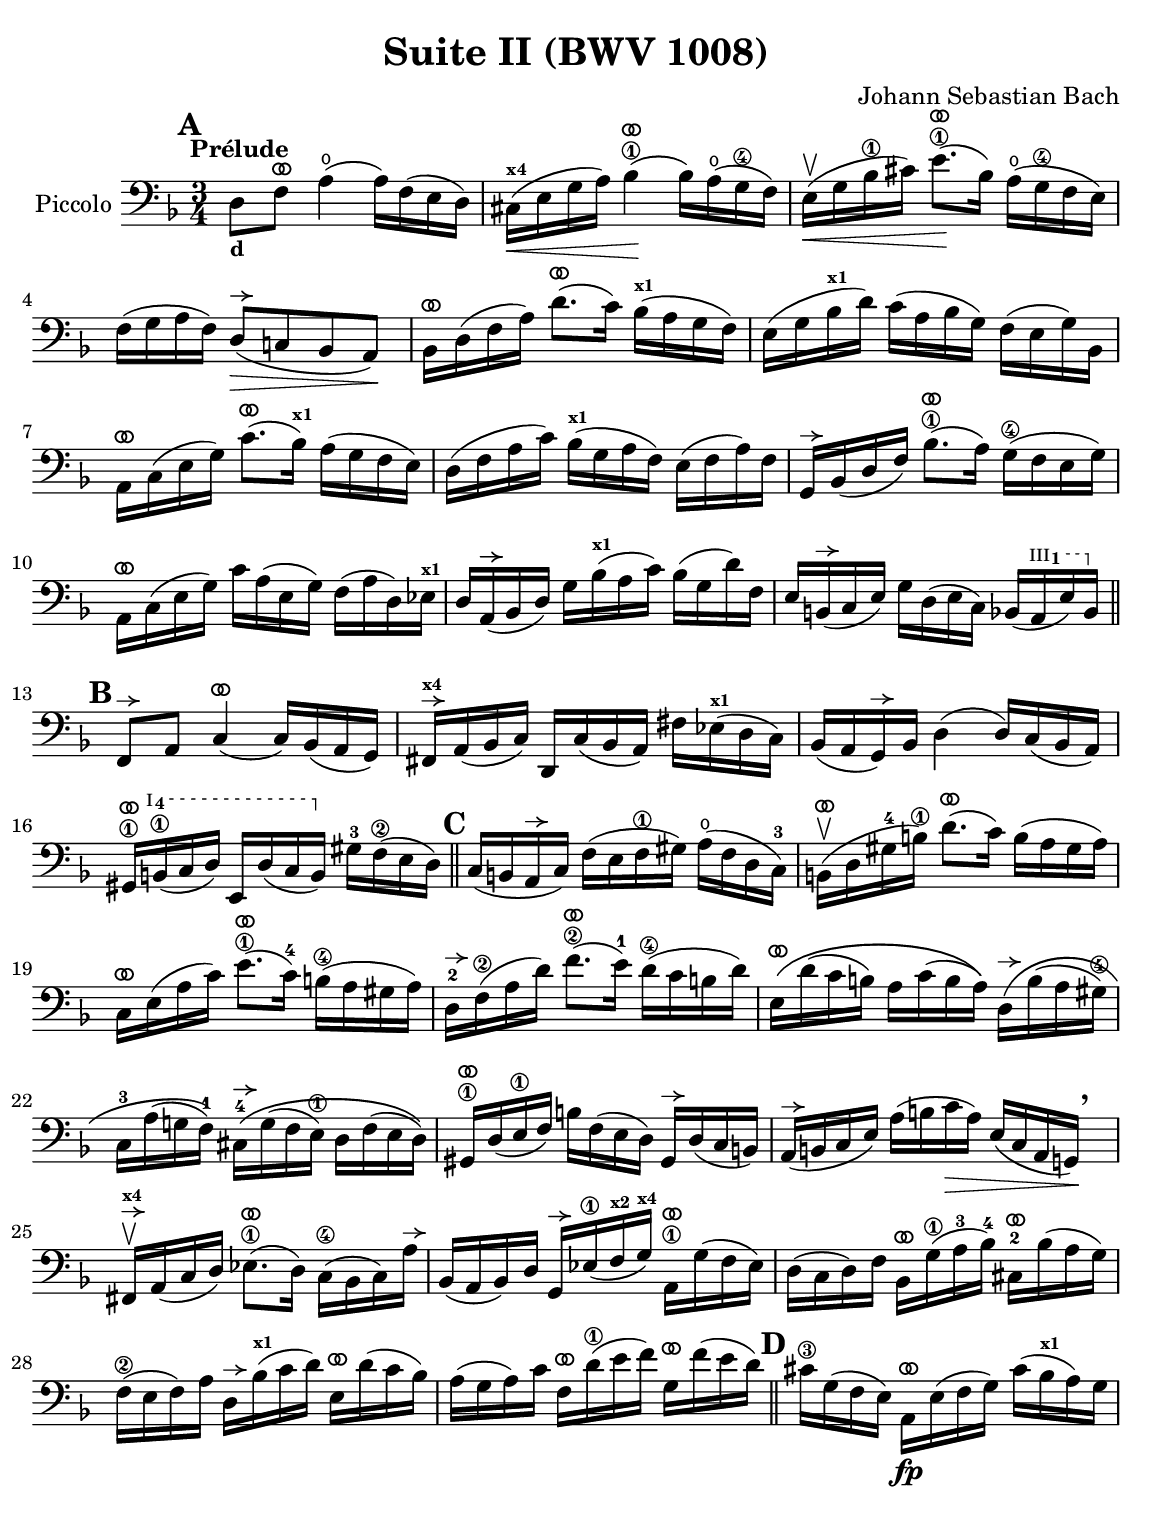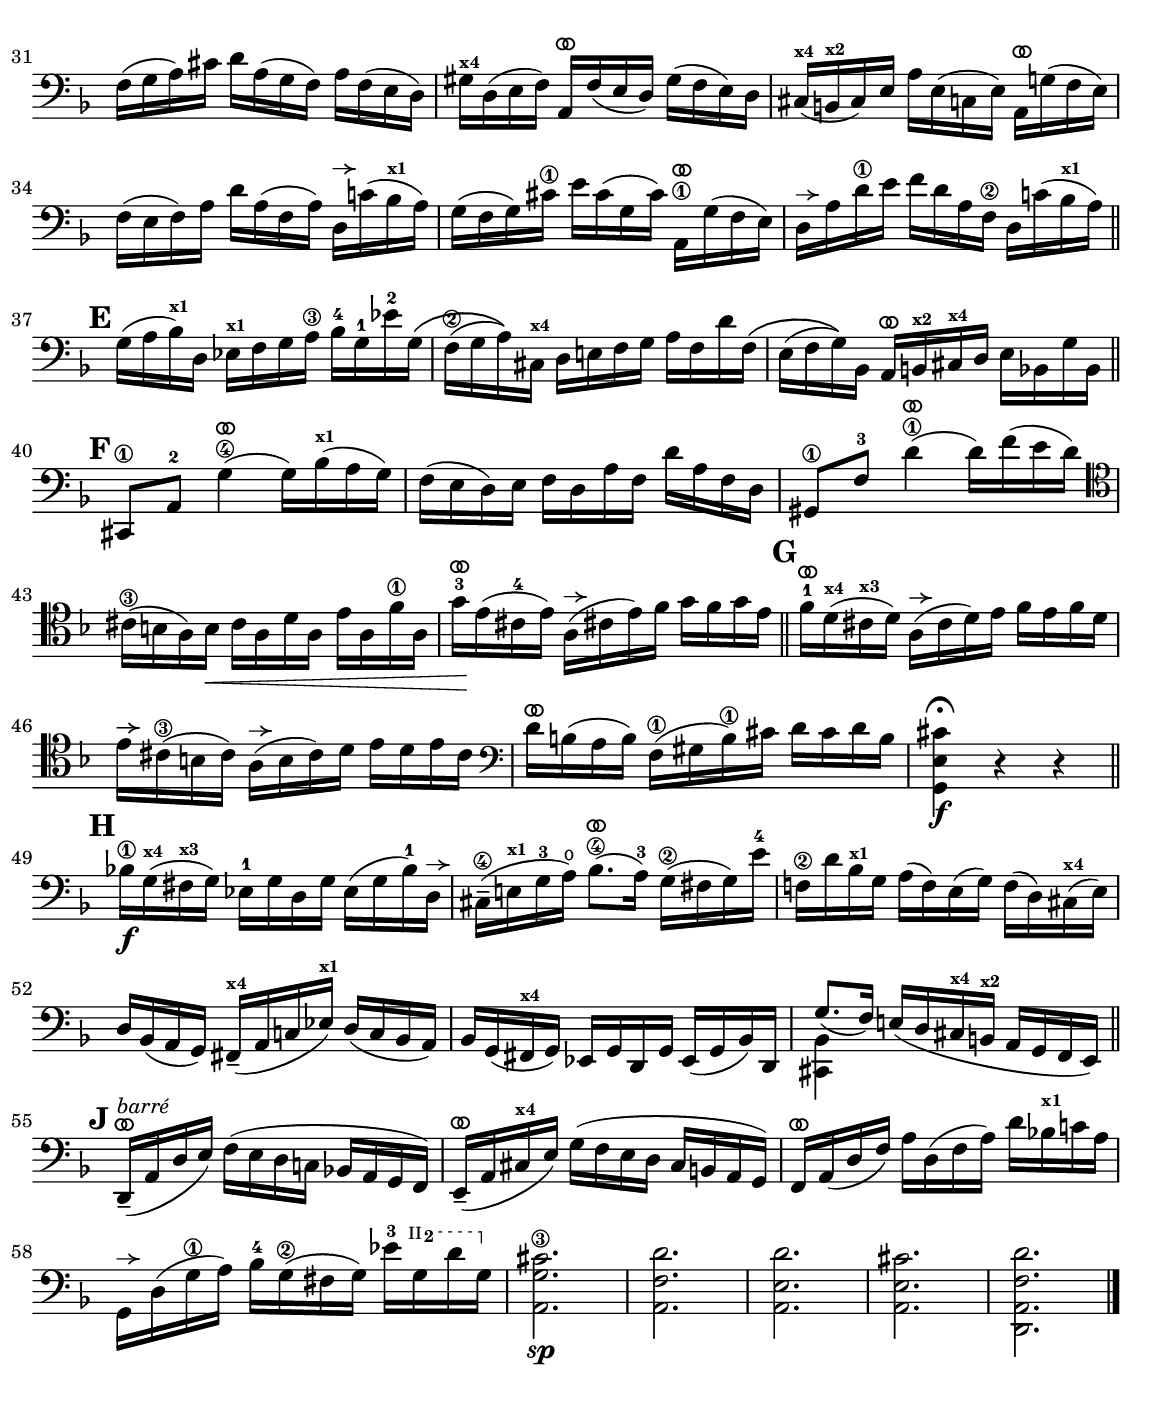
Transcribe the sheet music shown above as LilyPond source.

#(set-global-staff-size 21)

\version "2.24.0"

\header {
  title = "Suite II (BWV 1008)"
  composer = "Johann Sebastian Bach"
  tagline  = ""
}

\language "italiano"

% iPad Pro 12.9

\paper {
  paper-width  = 195\mm
  paper-height = 260\mm
%  indent = #0
  page-count = #2
  line-width = #184
  print-page-number = ##f
  ragged-last-bottom = ##t
  ragged-bottom = ##f
%  ragged-last = ##t
}

% \phrasingSlurDashed
% \SlurDashed
% \slurSolid

allongerUne = \markup {
  \center-column {
    \combine
    \draw-line #'(-2 . 0)
    \arrow-head #X #RIGHT ##f
  }
}

ringsps = #"
  0.15 setlinewidth
  0.9 0.6 moveto
  0.4 0.6 0.5 0 361 arc
  stroke
  1.0 0.6 0.5 0 361 arc
  stroke
  "

vibrato = \markup {
  \with-dimensions #'(-0.2 . 1.6) #'(0 . 1.2)
  \postscript #ringsps
}

startModernBarre =
#(define-event-function (fretnum partial)
   (number? number?)
    #{
      \tweak bound-details.left.text
        \markup
          \teeny \concat {
          #(format #f "~@r" fretnum)
          \hspace #.2
          \lower #.3 \small \bold \fontsize #-2 #(number->string partial)
          \hspace #.5
        }
      \tweak font-size -1
      \tweak font-shape #'upright
      \tweak style #'dashed-line
      \tweak dash-fraction #0.3
      \tweak dash-period #1
      \tweak bound-details.left.stencil-align-dir-y #0.35
      \tweak bound-details.left.padding 2.5 % was 0.25
      \tweak bound-details.left.attach-dir -1
      \tweak bound-details.left-broken.text ##f
      \tweak bound-details.left-broken.attach-dir -1
      %% adjust the numeric values to fit your needs:
      \tweak bound-details.left-broken.padding 0.5 %% was 1.5
      \tweak bound-details.right-broken.padding 0
      \tweak bound-details.right.padding 0.25
      \tweak bound-details.right.attach-dir 2
      \tweak bound-details.right-broken.text ##f
      \tweak bound-details.right.text
        \markup
          \with-dimensions #'(0 . 0) #'(-.3 . 0) %% was (0 . -1)
          \draw-line #'(0 . -1)
      \startTextSpan
   #})

stopBarre = \stopTextSpan

% Analysis brackets under the staff

\layout {
  \context {
    \Voice
    \consists "Horizontal_bracket_engraver"
  }
}

\score {
  \new Staff 
  \with{instrumentName=#"Piccolo"}{
    \override Hairpin.to-barline = ##f
    \override BreathingSign.text = \markup {
      \translate #'(-1.75 . 1.6)
      \musicglyph "scripts.rcomma"
    }

    \tempo "Prélude"
    \time 3/4
    \key re \minor
    \clef "bass"
    \set fingeringOrientations = #'(left)

      \mark \default
      re8_\markup{\bold\small d} fa8^\vibrato la4(\open la16) fa16( mi16 re16)
    | dod16(^\markup{\bold\teeny x4}\< mi16 sol16 la16) sib4\1^\vibrato(\! sib16) la16(\open sol16\4 fa16)
    | mi16(\upbow\< sol16 sib16\1 dod'16) mi'8.\1^\vibrato(\! sib16) la16(\open sol16\4 fa16 mi16)
    | fa16( sol16 la16 fa16) re8(^\allongerUne\> do!8 sib,8 la,8)\!
    | sib,16[^\vibrato re16( fa16 la16)] re'8.^\vibrato( do'16) sib16(^\markup{\bold\teeny x1} la16 sol16 fa16)
    | mi16( sol16 sib16^\markup{\bold\teeny x1} re'16) do'16( la16 sib16 sol16) fa16( mi16 sol16) sib,16
    | la,16[^\vibrato do16( mi16 sol16)] do'8.^\vibrato( sib16)^\markup{\bold\teeny x1} la16( sol16 fa16 mi16)
    | re16( fa16 la16 do'16) sib16(^\markup{\bold\teeny x1} sol16 la16 fa16) mi16( fa16 la16) fa16
    | sol,16[^\allongerUne sib,16( re16 fa16)] sib8.\1^\vibrato( la16) sol16(\4 fa16 mi16 sol16)
    | la,16^\vibrato do16( mi16 sol16) do'16 la16( mi16 sol16) fa16( la16 re16) mib16^\markup{\bold\teeny x1}
    | re16 la,16(^\allongerUne sib,16 re16) sol16 sib16(^\markup{\bold\teeny x1} la16 do'16) sib16( sol16 re'16) fa16
    | mi16 si,16(^\allongerUne do16 mi16) sol16 re16( mi16 do16) sib,16( \startModernBarre #3 #1 la,16 mi16) sib,16 \stopBarre 
    \bar "||" \mark \default
      fa,8^\allongerUne la,8 do4(^\vibrato do16) sib,16( la,16 sol,16)
    | fad,16^\allongerUne^\markup{\bold\teeny x4} la,16( sib,16 do16) re,16 do16( sib,16 la,16) 
      fad16 mib16(^\markup{\bold\teeny x1} re16 do16)
    | sib,16( la,16 sol,16)^\allongerUne sib,16 re4( re16) do16( sib,16 la,16)
    | sold,16\1^\vibrato \startModernBarre #1 #4 si,16(\1 do16 re16) mi,16 re16( do16 si,16) \stopBarre 
      sold16-3 fa16\2( mi16 re16)
    \bar "||" \mark \default
      do16( si,16 la,16^\allongerUne do16) fa16( mi16 fa16\1 sold16) la16(\open fa16 re16 do16)-3
    | si,16(\upbow^\vibrato re16 sold16-4 si16)\1 re'8.(^\vibrato do'16) si16( la16 sold16 la16)
    | do16^\vibrato mi16( la16 do'16) mi'8.(\1^\vibrato do'16)-4 si16(\4 la16 sold16 la16) 
    | re16-2^\allongerUne fa16\2( la16 re'16) fa'8.(\2^\vibrato mi'16)-1 re'16(\4 do'16 si16 re'16)
    | mi16\(^\vibrato re'16( do'16 si16) la16 do'16( si16 la16)\)
      re16\(^\allongerUne si16( la16 sold16\4)
    | do16-3 la16( sol!16 fa16-1)\) 
      dod16-4^\allongerUne\( sol16( fa16 mi16)\1 re16 fa16( mi16 re16)\)
    | sold,16\1^\vibrato re16( mi16\1 fa16) si16 fa16( mi16 re16) sold,16^\allongerUne re16( do16 si,16)
    | la,16(^\allongerUne si,16 do16 mi16) la16( si16 do'16\> la16) mi16( do16 la,16 sol,!16)\!
    | \breathe fad,16^\allongerUne^\markup{\bold\teeny x4}\upbow la,16( do16 re16) mib8.(\1^\vibrato re16) do16(\4 sib,16 do16) la16^\allongerUne
    | sib,16( la,16 sib,16) re16 sol,16^\allongerUne mib16(\1 fa16^\markup{\bold\teeny x2} sol16)^\markup{\bold\teeny x4} 
      la,16\1^\vibrato sol16( fa16 mib16)
    | re16( do16 re16) fa16 sib,16^\vibrato sol16(\1 la16-3 sib16)-4 
      dod16-2^\vibrato sib16( la16 sol16)
    | fa16(\2 mi16 fa16) la16 re16^\allongerUne sib16(^\markup{\bold\teeny x1} do'16 re'16)
      mi16^\vibrato re'16( do'16 sib16)
    | la16( sol16 la16) do'16 fa16^\vibrato re'16(\1 mi'16 fa'16)
      sol16^\vibrato fa'16( mi'16 re'16)
    \bar "||" \mark \default
      dod'16\3 sol16( fa16 mi16) la,16\fp^\vibrato mi16( fa16 sol16) dod'16( sib16^\markup{\bold\teeny x1} la16) sol16
    | fa16( sol16 la16) dod'16 re'16 la16( sol16 fa16) la16 fa16( mi16 re16)
    | sold16^\markup{\bold\teeny x4} re16( mi16 fa16) la,16^\vibrato fa16( mi16 re16) sold16( fa16 mi16) re16
    | dod16(^\markup{\bold\teeny x4} si,16^\markup{\bold\teeny x2} dod16) 
      mi16 la16 mi16( do16 mi16) la,16^\vibrato sol!16( fa16 mi16)
    | fa16( mi16 fa16) la16 re'16 la16( fa16 la16) re16^\allongerUne do'!16( sib16^\markup{\bold\teeny x1} la16)
    | sol16( fa16 sol16) dod'16\1 mi'16 dod'16( sol16 dod'16) la,16\1^\vibrato sol16( fa16 mi16)
    | re16[^\allongerUne la16 re'16\1 mi'16] fa'16 
      re'16 la16 fa16\2 re16 do'!16( sib16^\markup{\bold\teeny x1} la16)
    \bar "||" \mark \default
      sol16( la16 sib16)^\markup{\bold\teeny x1} re16 mib16^\markup{\bold\teeny x1} 
      fa16 sol16 la16\3 sib16-4 sol16-1 mib'16-2 sol16\(
    | fa16(\2 sol16 la16)\) dod16^\markup{\bold\teeny x4} re16 mi!16 fa16 sol16 la16 fa16 re'16 fa16\(
    | mi16( fa16 sol16)\) sib,16 la,16^\vibrato si,!16^\markup{\bold\teeny x2} 
      dod16^\markup{\bold\teeny x4} re16 mi16 sib,16 sol16 sib,16
    \bar "||" \mark \default
      dod,8\1 la,8-2 sol4\4^\vibrato( sol16) sib16(^\markup{\bold\teeny x1} la16 sol16)
    | fa16( mi16 re16) mi16 fa16 re16 la16 fa16 re'16 la16 fa16 re16
    | sold,8\1 fa8-3 re'4\1^\vibrato( re'16) fa'16( mi'16 re'16)
    | \clef "tenor"
      dod'16\3( si!16 la16) si16\< dod'16 la16 re'16 la16 mi'16 la16 fa'16\1 la16
    | sol'16-3\!^\vibrato mi'16( dod'16-4 mi'16) la16(^\allongerUne dod'!16 mi'16) fa'16
      sol'16 fa'16 sol'16 mi'16
    \bar "||" \mark \default
      fa'16-1^\vibrato re'16(^\markup{\bold\teeny x4} dod'16^\markup{\bold\teeny x3} 
      re'16) la16(^\allongerUne dod'16 re'16) mi'16 
      fa'16 mi'16 fa'16 re'16
    | mi'16^\allongerUne dod'16(\3 si!16 dod'16) la16(^\allongerUne si16 dod'16) re'16
      mi'16 re'16 mi'16 dod'16
    | \clef "bass" 
      re'16^\vibrato si!16( la16 si16) fa16(\1 sold16 si16)\1 dod'16
      re'16 dod'16 re'16 si16
    | <<dod'4\fermata mi4 sol,4\f>> r4 r4
    \bar "||" \mark \default
      sib!16\f\1 sol16(^\markup{\bold\teeny x4} fad16^\markup{\bold\teeny x3} 
      sol16) mib16-1 sol16 re16 sol16 mib16( sol16 sib16)-1 re16^\allongerUne
    | dod16(--\4 mi!16^\markup{\bold\teeny x1} sol16-3 la16)\open
      sib8.(\4^\vibrato la16)-3 sol16(\2 fad16 sol16) mi'16-4
    | fa!16\2 re'16 sib16^\markup{\bold\teeny x1} sol16 la16( fa16) mi16( sol16)
      fa16( re16) dod16(^\markup{\bold\teeny x4} mi16)
    | re16 sib,16( la,16 sol,16) fad,16--(^\markup{\bold\teeny x4} la,16 do!16 
      mib16)^\markup{\bold\teeny x1} re16( do16 sib,16 la,16)
    | sib,16 sol,16( fad,16^\markup{\bold\teeny x4} sol,16) mib,16 sol,16 re,16 sol,16 mib,16( sol,16 sib,16) re,16
    | <<{sol8._( fa16_)}\\{<<sib,4 dod,4>>}>> mi!16( re16 
      dod16^\markup{\bold\teeny x4} si,!16^\markup{\bold\teeny x2} la,16 sol,16 fa,16 mi,16)
    \bar "||" \mark \default
      re,16--(^\vibrato^\markup{\small\italic "barré"} la,16 re16 mi16) fa16( mi16 re16 do!16 sib,!16 la,16 sol,16 fa,16)
    | mi,16--(^\vibrato la,16 dod16^\markup{\bold\teeny x4} mi16) sol16( fa16 mi16 re16 dod16 si,!16 la,16 sol,16)
    | fa,16^\vibrato la,16( re16 fa16) la16 re16( fa16 la16)
      re'16 sib!16^\markup{\bold\teeny x1} do'!16 la16
    | sol,16^\allongerUne re16( sol16\1 la16) sib16-4 sol16(\2 fad16 sol16)
      mib'16-3 \startModernBarre #2 #2 sol16 re'16 sol16 \stopBarre
    | <<dod'2.\3 sol2. la,2.\sp>>
    | <<re'2. fa2. la,2.>> 
    | <<re'2. mi2. la,2.>>
    | <<dod'2. mi2. la,2.>>
    | <<re'2. fa2. la,2. re,2.>>
      
    
    
      \bar "|."
  }
}
